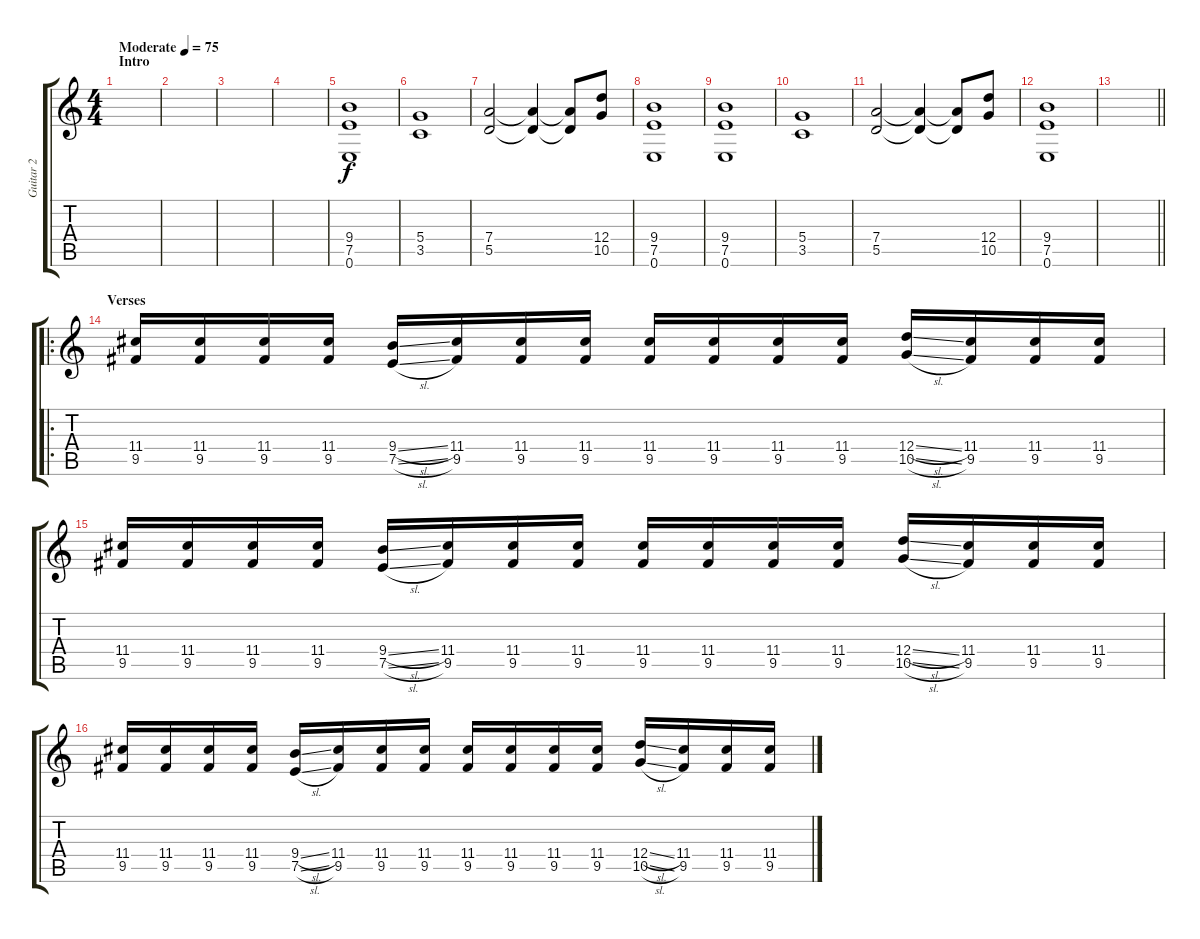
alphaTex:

\track ("Guitar 2" "Guitar 2") {instrument distortionguitar}
\staff {score tabs}
\tuning (E4 B3 G3 D3 A2 E2) {hide}
\ts (4 4)
\section ("" "Intro")
\tempo (75 "Moderate")
\clef g2
\ks c
|
|
|
|
(9.4 7.5 0.6).1 |
(5.4 3.5).1 |
(7.4 5.5).2 (7.4{t} 5.5{t}).4 (7.4{t} 5.5{t}).8 (12.4 10.5).8 |
(9.4 7.5 0.6).1 |
(9.4 7.5 0.6).1 |
(5.4 3.5).1 |
(7.4 5.5).2 (7.4{t} 5.5{t}).4 (7.4{t} 5.5{t}).8 (12.4 10.5).8 |
(9.4 7.5 0.6).1 |
\barLineRight lightlight
|
\ro
\section ("" "Verses")
(11.4 9.5).16 (11.4 9.5).16 (11.4 9.5).16 (11.4 9.5).16 (9.4{sl} 7.5{sl}).16 (11.4 9.5).16 (11.4 9.5).16 (11.4 9.5).16 (11.4 9.5).16 (11.4 9.5).16 (11.4 9.5).16 (11.4 9.5).16 (12.4{sl} 10.5{sl}).16 (11.4 9.5).16 (11.4 9.5).16 (11.4 9.5).16 |
(11.4 9.5).16 (11.4 9.5).16 (11.4 9.5).16 (11.4 9.5).16 (9.4{sl} 7.5{sl}).16 (11.4 9.5).16 (11.4 9.5).16 (11.4 9.5).16 (11.4 9.5).16 (11.4 9.5).16 (11.4 9.5).16 (11.4 9.5).16 (12.4{sl} 10.5{sl}).16 (11.4 9.5).16 (11.4 9.5).16 (11.4 9.5).16 |
(11.4 9.5).16 (11.4 9.5).16 (11.4 9.5).16 (11.4 9.5).16 (9.4{sl} 7.5{sl}).16 (11.4 9.5).16 (11.4 9.5).16 (11.4 9.5).16 (11.4 9.5).16 (11.4 9.5).16 (11.4 9.5).16 (11.4 9.5).16 (12.4{sl} 10.5{sl}).16 (11.4 9.5).16 (11.4 9.5).16 (11.4 9.5).16
